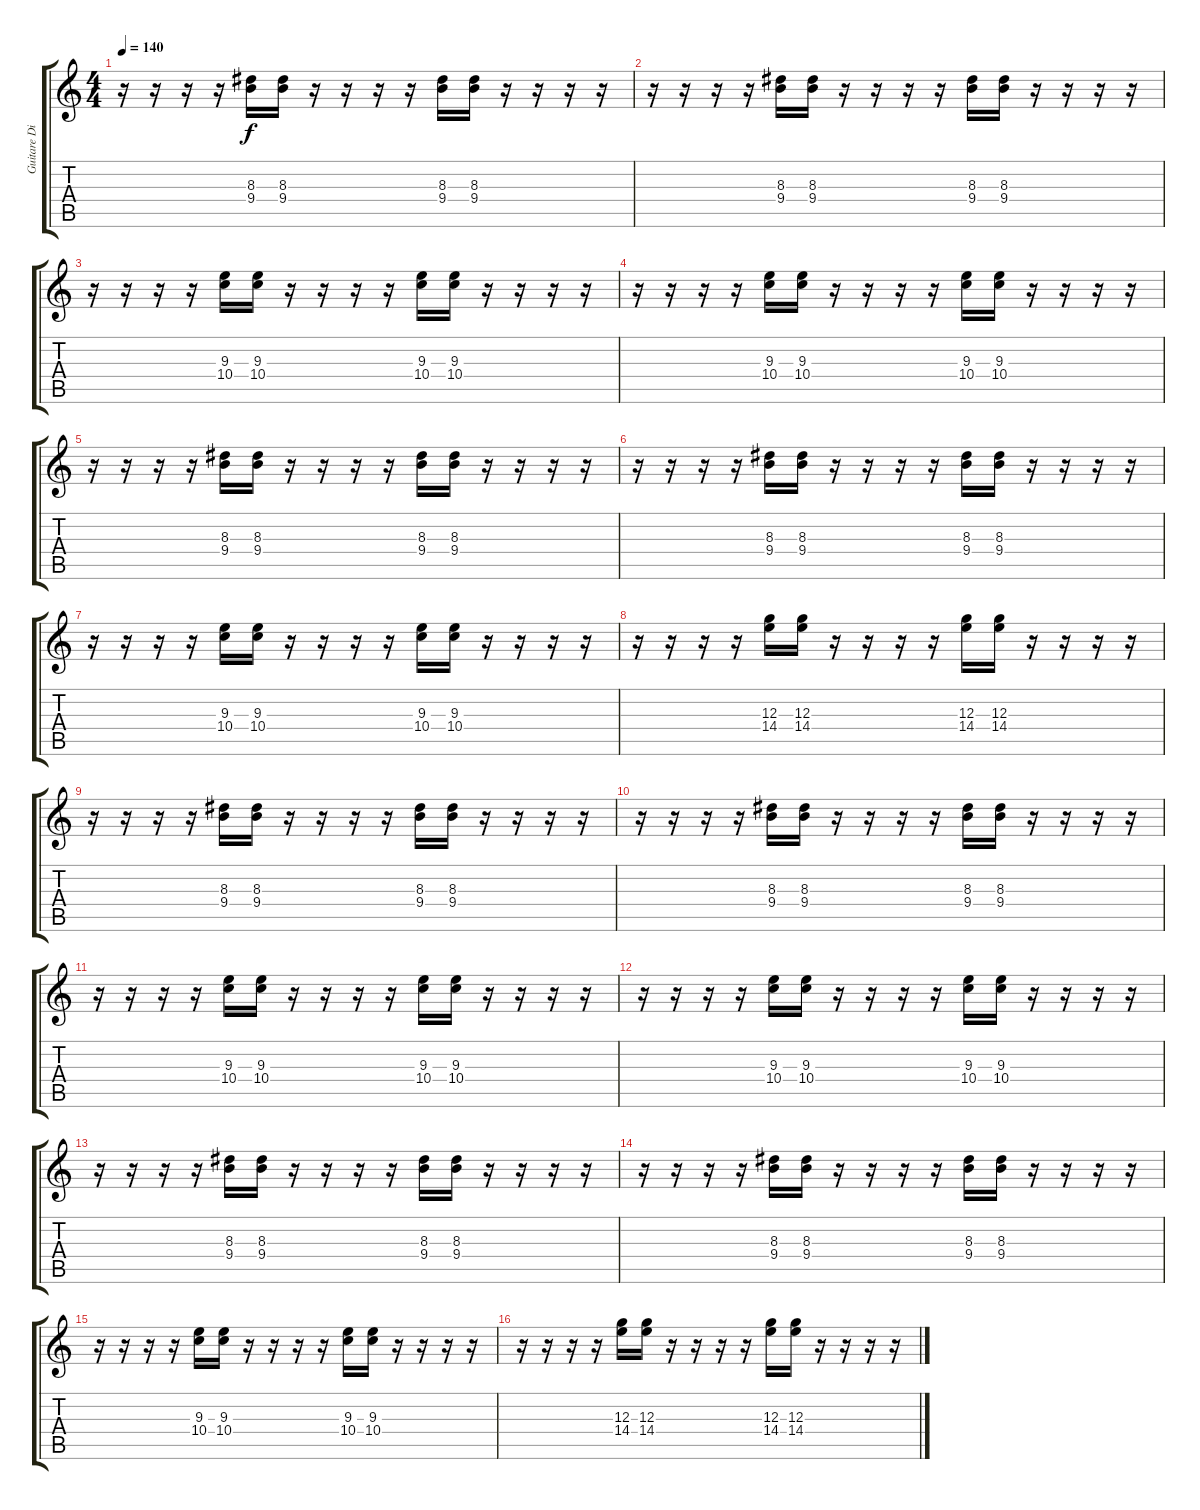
\track ("Guitare Distorsion" "Guitare Di") {instrument distortionguitar}
\staff {score tabs}
\tuning (E4 B3 G3 D3 A2 E2) {hide}
\ts (4 4)
\tempo 140
\clef g2
\ks c
r.16{dy f volume 15} r.16 r.16 r.16 (8.3 9.4).16 (8.3 9.4).16 r.16 r.16 r.16 r.16 (8.3 9.4).16 (8.3 9.4).16 r.16 r.16 r.16 r.16 |
r.16 r.16 r.16 r.16 (8.3 9.4).16 (8.3 9.4).16 r.16 r.16 r.16 r.16 (8.3 9.4).16 (8.3 9.4).16 r.16 r.16 r.16 r.16 |
r.16 r.16 r.16 r.16 (9.3 10.4).16 (9.3 10.4).16 r.16 r.16 r.16 r.16 (9.3 10.4).16 (9.3 10.4).16 r.16 r.16 r.16 r.16 |
r.16 r.16 r.16 r.16 (9.3 10.4).16 (9.3 10.4).16 r.16 r.16 r.16 r.16 (9.3 10.4).16 (9.3 10.4).16 r.16 r.16 r.16 r.16 |
r.16 r.16 r.16 r.16 (8.3 9.4).16 (8.3 9.4).16 r.16 r.16 r.16 r.16 (8.3 9.4).16 (8.3 9.4).16 r.16 r.16 r.16 r.16 |
r.16 r.16 r.16 r.16 (8.3 9.4).16 (8.3 9.4).16 r.16 r.16 r.16 r.16 (8.3 9.4).16 (8.3 9.4).16 r.16 r.16 r.16 r.16 |
r.16 r.16 r.16 r.16 (9.3 10.4).16 (9.3 10.4).16 r.16 r.16 r.16 r.16 (9.3 10.4).16 (9.3 10.4).16 r.16 r.16 r.16 r.16 |
r.16 r.16 r.16 r.16 (12.3 14.4).16 (12.3 14.4).16 r.16 r.16 r.16 r.16 (12.3 14.4).16 (12.3 14.4).16 r.16 r.16 r.16 r.16 |
r.16{volume 15} r.16 r.16 r.16 (8.3 9.4).16 (8.3 9.4).16 r.16 r.16 r.16 r.16 (8.3 9.4).16 (8.3 9.4).16 r.16 r.16 r.16 r.16 |
r.16 r.16 r.16 r.16 (8.3 9.4).16 (8.3 9.4).16 r.16 r.16 r.16 r.16 (8.3 9.4).16 (8.3 9.4).16 r.16 r.16 r.16 r.16 |
r.16 r.16 r.16 r.16 (9.3 10.4).16 (9.3 10.4).16 r.16 r.16 r.16 r.16 (9.3 10.4).16 (9.3 10.4).16 r.16 r.16 r.16 r.16 |
r.16 r.16 r.16 r.16 (9.3 10.4).16 (9.3 10.4).16 r.16 r.16 r.16 r.16 (9.3 10.4).16 (9.3 10.4).16 r.16 r.16 r.16 r.16 |
r.16 r.16 r.16 r.16 (8.3 9.4).16 (8.3 9.4).16 r.16 r.16 r.16 r.16 (8.3 9.4).16 (8.3 9.4).16 r.16 r.16 r.16 r.16 |
r.16 r.16 r.16 r.16 (8.3 9.4).16 (8.3 9.4).16 r.16 r.16 r.16 r.16 (8.3 9.4).16 (8.3 9.4).16 r.16 r.16 r.16 r.16 |
r.16 r.16 r.16 r.16 (9.3 10.4).16 (9.3 10.4).16 r.16 r.16 r.16 r.16 (9.3 10.4).16 (9.3 10.4).16 r.16 r.16 r.16 r.16 |
r.16 r.16 r.16 r.16 (12.3 14.4).16 (12.3 14.4).16 r.16 r.16 r.16 r.16 (12.3 14.4).16 (12.3 14.4).16 r.16 r.16 r.16 r.16
